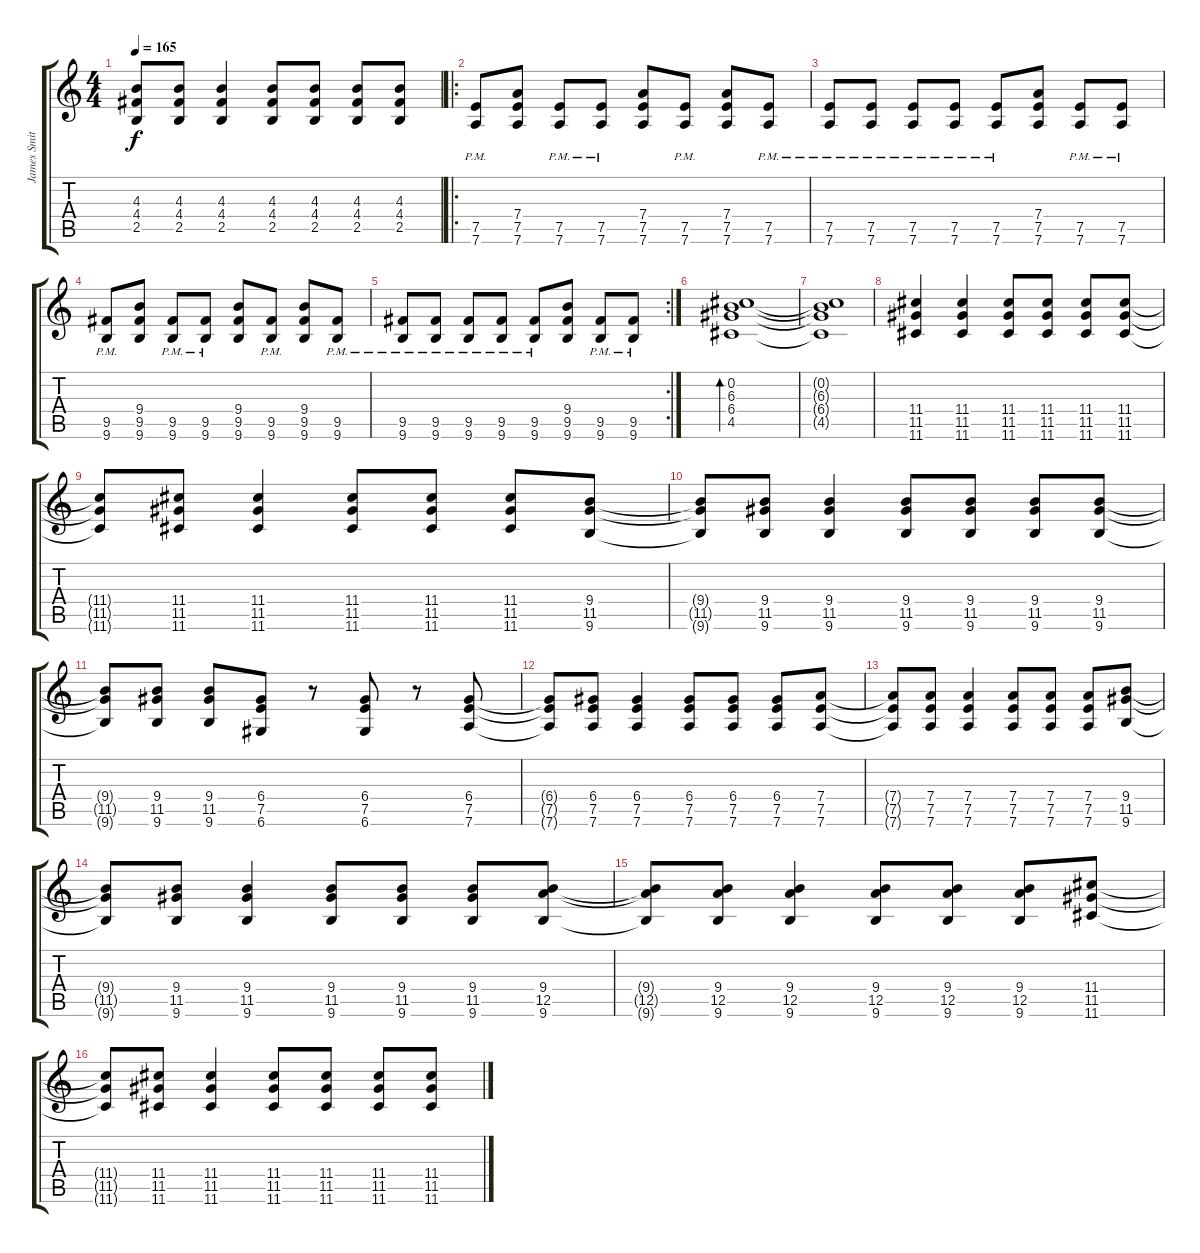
\track ("James Smith" "James Smit") {instrument distortionguitar}
\staff {score tabs}
\tuning (E4 B3 G3 D3 A2 D2) {hide}
\ts (4 4)
\tempo 165
\clef g2
\ks c
(4.3{t} 4.4{t} 2.5{t}).8{dy f} (4.3 4.4 2.5).8 (4.3 4.4 2.5).4 (4.3 4.4 2.5).8 (4.3 4.4 2.5).8 (4.3 4.4 2.5).8 (4.3 4.4 2.5).8 |
\ro
(7.5{pm} 7.6{pm}).8 (7.4 7.5 7.6).8 (7.5{pm} 7.6{pm}).8 (7.5{pm} 7.6{pm}).8 (7.4 7.5 7.6).8 (7.5{pm} 7.6{pm}).8 (7.4 7.5 7.6).8 (7.5{pm} 7.6{pm}).8 |
(7.5{pm} 7.6{pm}).8 (7.5{pm} 7.6{pm}).8 (7.5{pm} 7.6{pm}).8 (7.5{pm} 7.6{pm}).8 (7.5{pm} 7.6{pm}).8 (7.4 7.5 7.6).8 (7.5{pm} 7.6{pm}).8 (7.5{pm} 7.6{pm}).8 |
(9.5{pm} 9.6{pm}).8 (9.4 9.5 9.6).8 (9.5{pm} 9.6{pm}).8 (9.5{pm} 9.6{pm}).8 (9.4 9.5 9.6).8 (9.5{pm} 9.6{pm}).8 (9.4 9.5 9.6).8 (9.5{pm} 9.6{pm}).8 |
\rc 2
(9.5{pm} 9.6{pm}).8 (9.5{pm} 9.6{pm}).8 (9.5{pm} 9.6{pm}).8 (9.5{pm} 9.6{pm}).8 (9.5{pm} 9.6{pm}).8 (9.4 9.5 9.6).8 (9.5{pm} 9.6{pm}).8 (9.5{pm} 9.6{pm}).8 |
(0.2 6.3 6.4 4.5).1{bd 240} |
(0.2{t} 6.3{t} 6.4{t} 4.5{t}).1 |
(11.4 11.5 11.6).4 (11.4 11.5 11.6).4 (11.4 11.5 11.6).8 (11.4 11.5 11.6).8 (11.4 11.5 11.6).8 (11.4 11.5 11.6).8 |
(11.4{t} 11.5{t} 11.6{t}).8 (11.4 11.5 11.6).8 (11.4 11.5 11.6).4 (11.4 11.5 11.6).8 (11.4 11.5 11.6).8 (11.4 11.5 11.6).8 (9.4 11.5 9.6).8 |
(9.4{t} 11.5{t} 9.6{t}).8 (9.4 11.5 9.6).8 (9.4 11.5 9.6).4 (9.4 11.5 9.6).8 (9.4 11.5 9.6).8 (9.4 11.5 9.6).8 (9.4 11.5 9.6).8 |
(9.4{t} 11.5{t} 9.6{t}).8 (9.4 11.5 9.6).8 (9.4 11.5 9.6).8 (6.4 7.5 6.6).8 r.8 (6.4 7.5 6.6).8 r.8 (6.4 7.5 7.6).8 |
(6.4{t} 7.5{t} 7.6{t}).8 (6.4 7.5 7.6).8 (6.4 7.5 7.6).4 (6.4 7.5 7.6).8 (6.4 7.5 7.6).8 (6.4 7.5 7.6).8 (7.4 7.5 7.6).8 |
(7.4{t} 7.5{t} 7.6{t}).8 (7.4 7.5 7.6).8 (7.4 7.5 7.6).4 (7.4 7.5 7.6).8 (7.4 7.5 7.6).8 (7.4 7.5 7.6).8 (9.4 11.5 9.6).8 |
(9.4{t} 11.5{t} 9.6{t}).8 (9.4 11.5 9.6).8 (9.4 11.5 9.6).4 (9.4 11.5 9.6).8 (9.4 11.5 9.6).8 (9.4 11.5 9.6).8 (9.4 12.5 9.6).8 |
(9.4{t} 12.5{t} 9.6{t}).8 (9.4 12.5 9.6).8 (9.4 12.5 9.6).4 (9.4 12.5 9.6).8 (9.4 12.5 9.6).8 (9.4 12.5 9.6).8 (11.4 11.5 11.6).8 |
(11.4{t} 11.5{t} 11.6{t}).8 (11.4 11.5 11.6).8 (11.4 11.5 11.6).4 (11.4 11.5 11.6).8 (11.4 11.5 11.6).8 (11.4 11.5 11.6).8 (11.4 11.5 11.6).8
